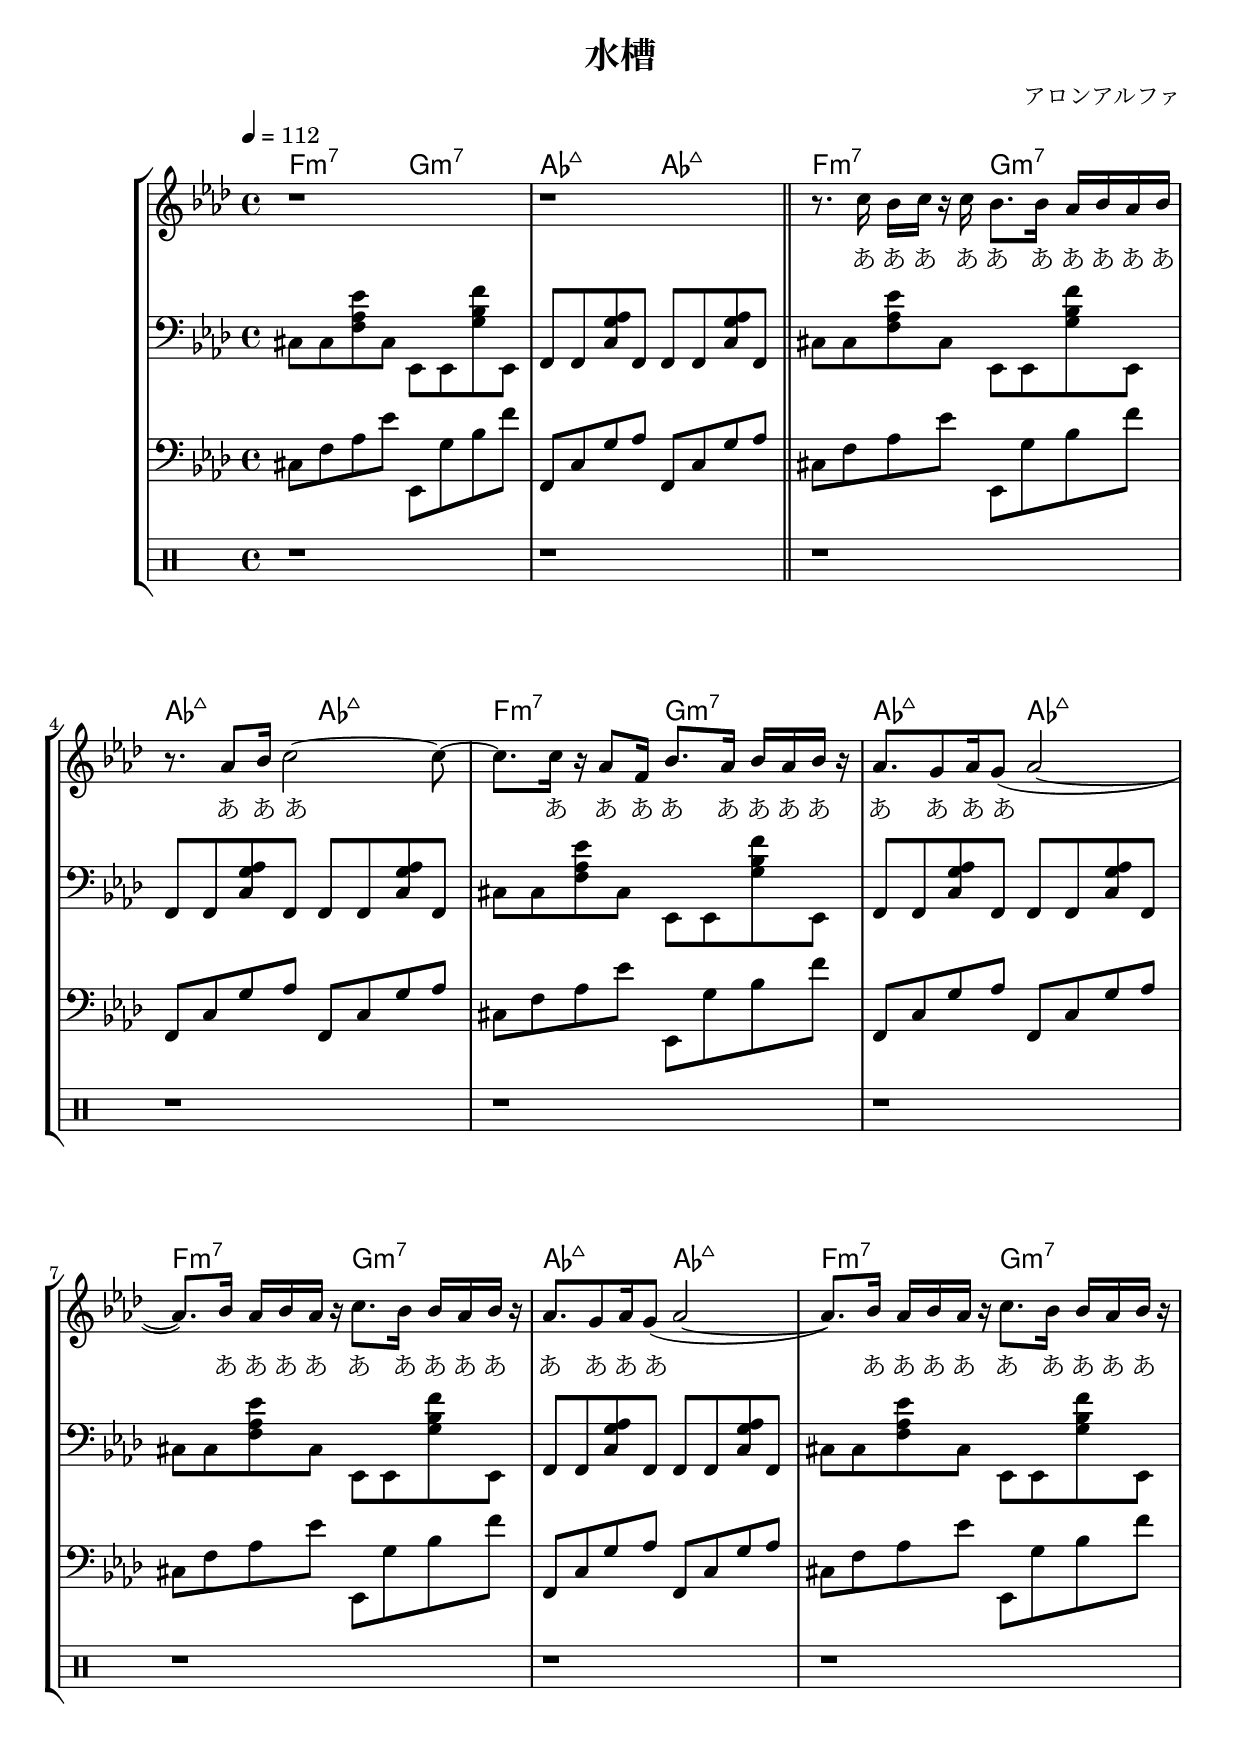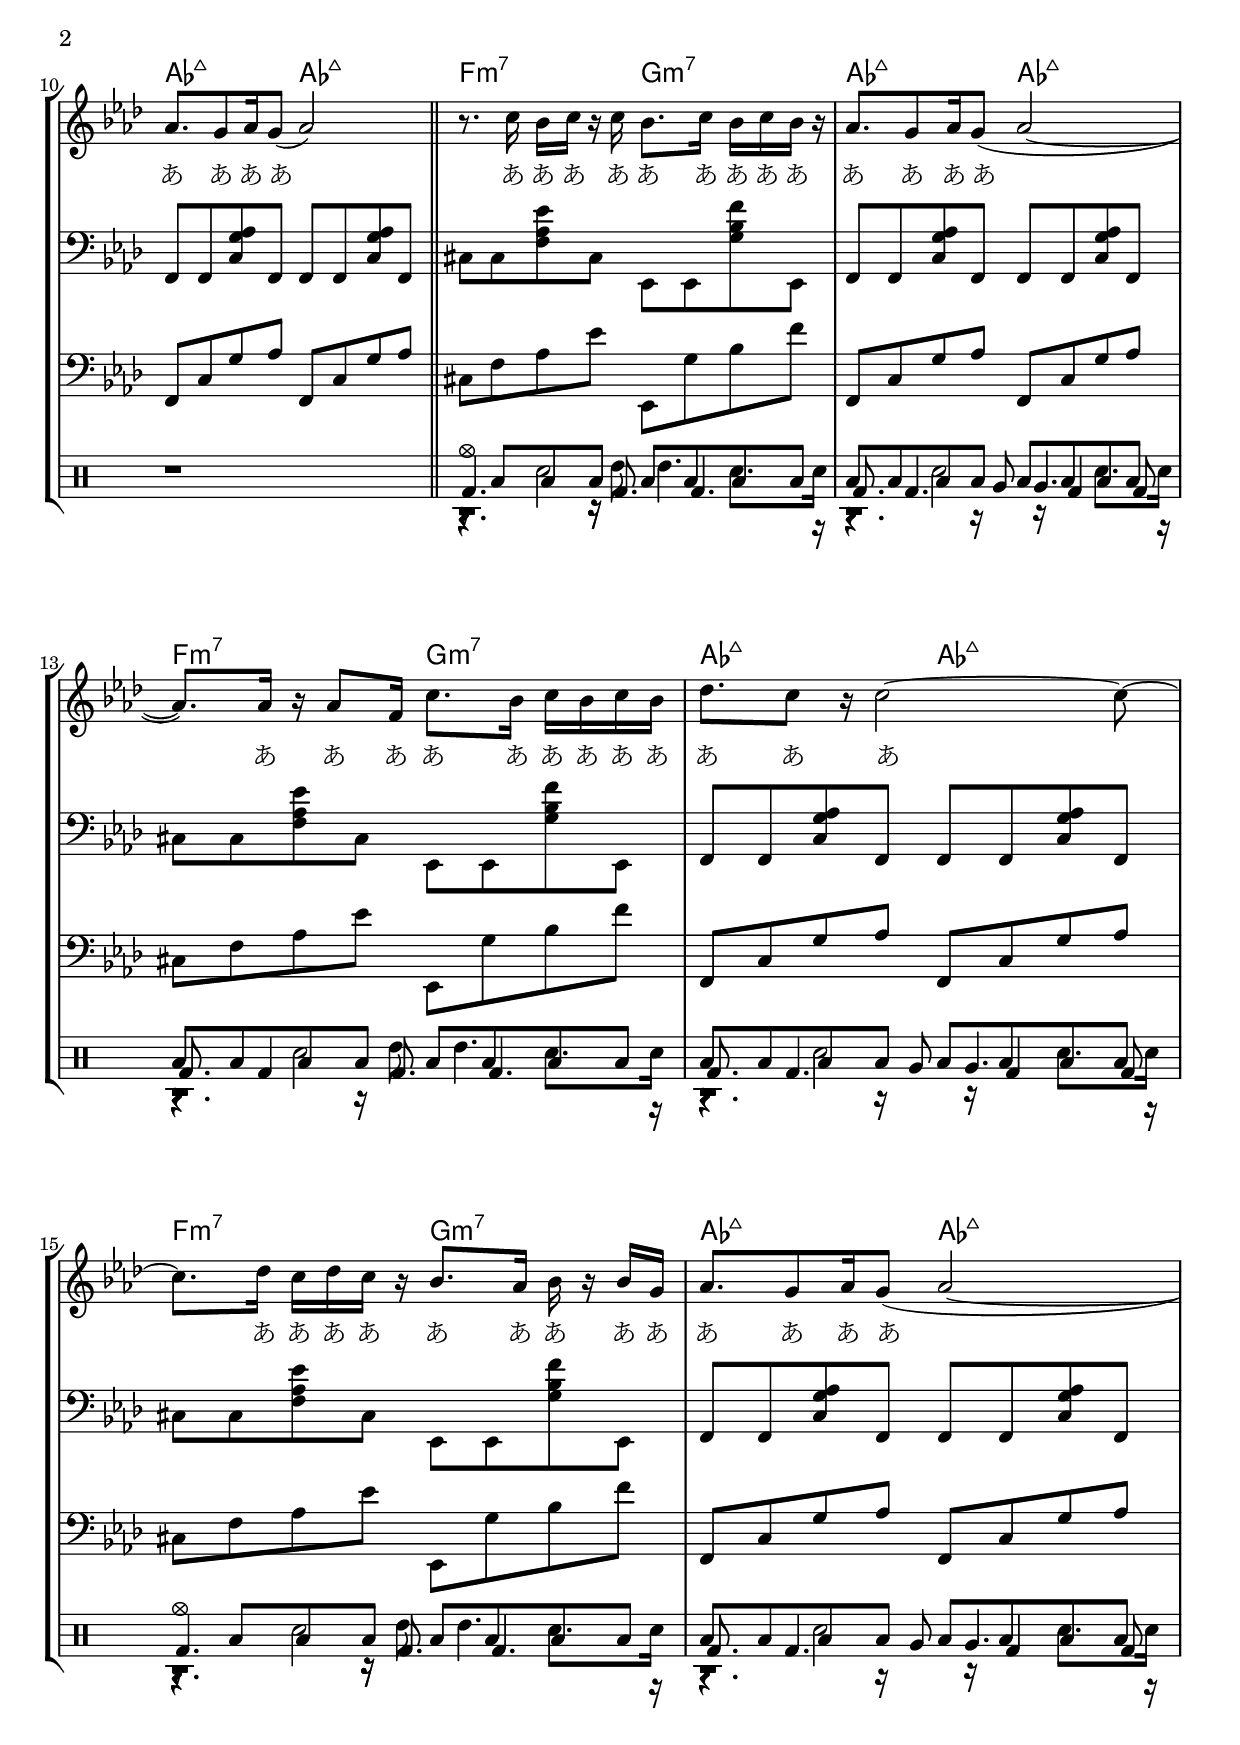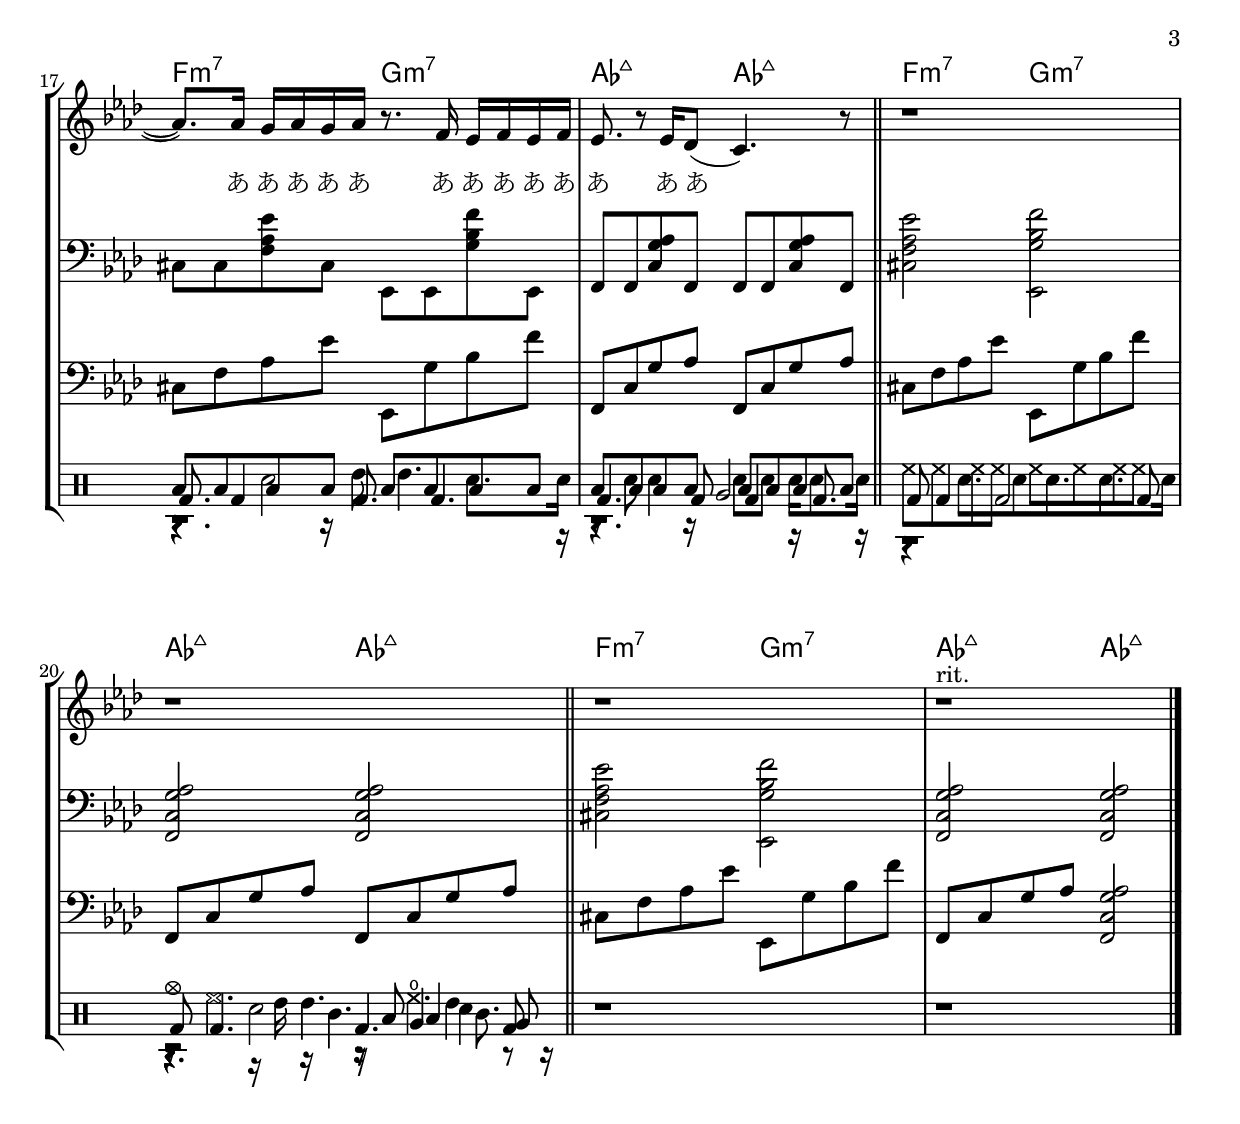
\version "2.12.1"

\header {
	title = \markup {水槽}
	composer = \markup \center-column {アロンアルファ}
}

harmony = \chordmode {
	f2:min7 g:m7 as:maj7 as:maj7 

	f:min7 g:m7 as:maj7 as:maj7 f:min7 g:m7 as:maj7 as:maj7 f:min7 g:m7 as:maj7 as:maj7 f:min7 g:m7 as:maj7 as:maj7 

	f:min7 g:m7 as:maj7 as:maj7 f:min7 g:m7 as:maj7 as:maj7 f:min7 g:m7 as:maj7 as:maj7 f:min7 g:m7 as:maj7 as:maj7 

	f:min7 g:m7 as:maj7 as:maj7 

	f:min7 g:m7 as:maj7 as:maj7 
}

melody = {
	\key as \major
	\tempo 4 = 112
	r1 | r1   
	\set Staff.midiInstrument = #"Acoustic Bass"
	r8. c''16  bes'16  c''16  r16  c''16  bes'8.  bes'16  as'16  bes'16  as'16  bes'16 
	r8.  as'8  bes'16  c''2~c''8~ 
	c''8.  c''16  r16  as'8  f'16  bes'8.  as'16  bes'16  as'16  bes'16  r16 
	as'8.  g'8  as'16  g'8  (as'2~ 
	as'8.)  bes'16  as'16  bes'16  as'16  r16  c''8.  bes'16  bes'16  as'16  bes'16  r16 
	as'8.  g'8  as'16  g'8  (as'2~ 
	as'8.)  bes'16  as'16  bes'16  as'16  r16  c''8.  bes'16  bes'16  as'16  bes'16  r16 
	as'8.  g'8  as'16  g'8  (as'2)
	\set Staff.midiInstrument = #"Acoustic Bass"
	r8. c''16  bes'16  c''16  r16  c''16  bes'8.  c''16  bes'16  c''16  bes'16  r16 
	as'8.  g'8  as'16  g'8  (as'2~ 
	as'8.)  as'16  r16  as'8  f'16  c''8.  bes'16  c''16  bes'16  c''16  bes'16 
	des''8.  c''8  r16  c''2~c''8~ 
	c''8.  des''16  c''16  des''16  c''16  r16  bes'8.  as'16  bes'16  r16  bes'16  g'16 
	as'8.  g'8  as'16  g'8  (as'2~ 
	as'8.)  as'16  g'16  as'16  g'16  as'16  r8.  f'16  es'16  f'16  es'16  f'16 
	es'8.  r8  es'16  des'8  (c'4.)  	r8 	r1 | r1   
	r1 | r1^"rit." \bar "|."
}

words = \lyricmode {
	
	あ  あ  あ  あ  あ  あ  あ  あ  あ  あ  あ  あ  あ  あ  あ  あ  あ  あ  あ  あ  あ  あ  あ  あ  あ  あ  あ  あ  あ  あ  あ  あ  あ  あ  あ  あ  あ  あ  あ  あ  あ  あ  あ  あ  あ  あ  あ  あ  あ  あ  あ  
	あ  あ  あ  あ  あ  あ  あ  あ  あ  あ  あ  あ  あ  あ  あ  あ  あ  あ  あ  あ  あ  あ  あ  あ  あ  あ  あ  あ  あ  あ  あ  あ  あ  あ  あ  あ  あ  あ  あ  あ  あ  あ  あ  あ  あ  あ  あ  あ  あ  あ  あ  
	
	
}

tempochange = {
	\tempo 4 = 112
	r1 | r1 \bar "||"
	\tempo 4 = 112
	r1 | r1 | r1 | r1 | r1 | r1 | r1 | r1 \bar "||"
	\tempo 4 = 112
	r1 | r1 | r1 | r1 | r1 | r1 | r1 | r1 \bar "||"
	\tempo 4 = 112
	r1 | r1 \bar "||"
	\tempo 4 = 112
	r1 | \tempo 4 = 84 r2 \tempo 4 = 74 r2 \bar "|."
}

mainacc = {
	\clef bass
	\set Staff.midiInstrument = #"Acoustic Bass"
	\key as \major
	\tempo 4 = 112
	cis8 cis8 <f as es'>8 cis8
	es,8 es,8 <g bes f'>8 es,8
	f,8 f,8 <c g as>8 f,8
	f,8 f,8 <c g as>8 f,8
	\bar "||"

	\set Staff.midiInstrument = #"Acoustic Bass"
	cis8 cis8 <f as es'>8 cis8
	es,8 es,8 <g bes f'>8 es,8
	f,8 f,8 <c g as>8 f,8
	f,8 f,8 <c g as>8 f,8
	cis8 cis8 <f as es'>8 cis8
	es,8 es,8 <g bes f'>8 es,8
	f,8 f,8 <c g as>8 f,8
	f,8 f,8 <c g as>8 f,8
	cis8 cis8 <f as es'>8 cis8
	es,8 es,8 <g bes f'>8 es,8
	f,8 f,8 <c g as>8 f,8
	f,8 f,8 <c g as>8 f,8
	cis8 cis8 <f as es'>8 cis8
	es,8 es,8 <g bes f'>8 es,8
	f,8 f,8 <c g as>8 f,8
	f,8 f,8 <c g as>8 f,8
	\bar "||"

	\set Staff.midiInstrument = #"Acoustic Bass"
	cis8 cis8 <f as es'>8 cis8
	es,8 es,8 <g bes f'>8 es,8
	f,8 f,8 <c g as>8 f,8
	f,8 f,8 <c g as>8 f,8
	cis8 cis8 <f as es'>8 cis8
	es,8 es,8 <g bes f'>8 es,8
	f,8 f,8 <c g as>8 f,8
	f,8 f,8 <c g as>8 f,8
	cis8 cis8 <f as es'>8 cis8
	es,8 es,8 <g bes f'>8 es,8
	f,8 f,8 <c g as>8 f,8
	f,8 f,8 <c g as>8 f,8
	cis8 cis8 <f as es'>8 cis8
	es,8 es,8 <g bes f'>8 es,8
	f,8 f,8 <c g as>8 f,8
	f,8 f,8 <c g as>8 f,8
	\bar "||"

	\set Staff.midiInstrument = #"Acoustic Bass"
	<cis f as es'>2
	<es, g bes f'>2
	<f, c g as>2
	<f, c g as>2
	\bar "||"

	\set Staff.midiInstrument = #"Acoustic Bass"
	<cis f as es'>2
	<es, g bes f'>2
	<f, c g as>2
	<f, c g as>2
	\bar "|."
}

subacc = {
	\clef bass
	\set Staff.midiInstrument = #"Electric Piano 1"
	\key as \major
	\tempo 4 = 112
	cis8 f8 as8 es'8
	es,8 g8 bes8 f'8
	f,8 c8 g8 as8
	f,8 c8 g8 as8
	\bar "||"

	\set Staff.midiInstrument = #"Electric Piano 1"
	cis8 f8 as8 es'8
	es,8 g8 bes8 f'8
	f,8 c8 g8 as8
	f,8 c8 g8 as8
	cis8 f8 as8 es'8
	es,8 g8 bes8 f'8
	f,8 c8 g8 as8
	f,8 c8 g8 as8
	cis8 f8 as8 es'8
	es,8 g8 bes8 f'8
	f,8 c8 g8 as8
	f,8 c8 g8 as8
	cis8 f8 as8 es'8
	es,8 g8 bes8 f'8
	f,8 c8 g8 as8
	f,8 c8 g8 as8
	\bar "||"

	\set Staff.midiInstrument = #"Electric Piano 1"
	cis8 f8 as8 es'8
	es,8 g8 bes8 f'8
	f,8 c8 g8 as8
	f,8 c8 g8 as8
	cis8 f8 as8 es'8
	es,8 g8 bes8 f'8
	f,8 c8 g8 as8
	f,8 c8 g8 as8
	cis8 f8 as8 es'8
	es,8 g8 bes8 f'8
	f,8 c8 g8 as8
	f,8 c8 g8 as8
	cis8 f8 as8 es'8
	es,8 g8 bes8 f'8
	f,8 c8 g8 as8
	f,8 c8 g8 as8
	\bar "||"

	\set Staff.midiInstrument = #"Electric Piano 1"
	cis8 f8 as8 es'8
	es,8 g8 bes8 f'8
	f,8 c8 g8 as8
	f,8 c8 g8 as8
	\bar "||"

	\set Staff.midiInstrument = #"Electric Piano 1"
	cis8 f8 as8 es'8
	es,8 g8 bes8 f'8
	f,8 c8 g8 as8
	<f, c g as>2
	\bar "|."
}

percA = {
	\drummode {
	r1 |r1 \bar "||"
	r1 |r1 |r1 |r1 |r1 |r1 |r1 |r1 \bar "||"
	r4 sn2 sn8. sn16  |r4 sn2 sn8. sn16  |r4 sn2 sn8. sn16  |r4 sn2 sn8. sn16  |r4 sn2 sn8. sn16  |r4 sn2 sn8. sn16  |r4 sn2 sn8. sn16  |r8 sn8 sn4 sn8 sn8 sn16 sn8 sn16  \bar "||"
	hh8 hh8 hh8 hh8 hh8 hh8 hh8 hh8  |r8 hh2. r8  \bar "||"
	r1 |r1 \bar "|."
	}
}

percB = {
	\drummode {
	r1 |r1 \bar "||"
	r1 |r1 |r1 |r1 |r1 |r1 |r1 |r1 \bar "||"
	r4. r16 tommh8 tommh4. r16  |r1  |r4. r16 tommh8 tommh4. r16  |r1  |r4. r16 tommh8 tommh4. r16  |r1  |r4. r16 tommh8 tommh4. r16  |r1  \bar "||"
	r4 sn8. sn8 sn8. sn8. sn16  |r4 sn2 sn4  \bar "||"
	r1 |r1 \bar "|."
	}
}

percC = {
	\drummode {
	r1 |r1 \bar "||"
	r1 |r1 |r1 |r1 |r1 |r1 |r1 |r1 \bar "||"
	r8 toml8 toml8 toml8 toml8 toml8 toml8 toml8  |toml8 toml8 toml8 toml8 toml8 toml8 toml8 toml8  |toml8 toml8 toml8 toml8 toml8 toml8 toml8 toml8  |toml8 toml8 toml8 toml8 toml8 toml8 toml8 toml8  |r8 toml8 toml8 toml8 toml8 toml8 toml8 toml8  |toml8 toml8 toml8 toml8 toml8 toml8 toml8 toml8  |toml8 toml8 toml8 toml8 toml8 toml8 toml8 toml8  |toml8 toml8 toml8 toml8 toml8 toml8 toml8 toml8  \bar "||"
	bd8 bd4 bd2 bd8  |bd8 bd4. bd4. bd8  \bar "||"
	r1 |r1 \bar "|."
	}
}

percD = {
	\drummode {
	r1 |r1 \bar "||"
	r1 |r1 |r1 |r1 |r1 |r1 |r1 |r1 \bar "||"
	r1  |r4. r16 tomfh8 tomfh4. r16  |r1  |r4. r16 tomfh8 tomfh4. r16  |r1  |r4. r16 tomfh8 tomfh4. r16  |r1  |r4. r16 tomfh2 r16  \bar "||"
	r1  |r2 r8 hho4.  \bar "||"
	r1 |r1 \bar "|."
	}
}

percE = {
	\drummode {
	r1 |r1 \bar "||"
	r1 |r1 |r1 |r1 |r1 |r1 |r1 |r1 \bar "||"
	bd4. r16 bd8. bd4.  |bd8. bd4. r16 bd4 bd8  |bd8. bd4 bd8. bd4.  |bd8. bd4. r16 bd4 bd8  |bd4. r16 bd8. bd4.  |bd8. bd4. r16 bd4 bd8  |bd8. bd4 bd8. bd4.  |bd4. bd8 bd4 r16 bd8.  \bar "||"
	r1 |cymc1  \bar "||"
	r1 |r1 \bar "|."
	}
}

percF = {
	\drummode {
	r1 | r1 \bar "||"
	r1 | r1 | r1 | r1 | r1 | r1 | r1 | r1 \bar "||"
	cymc1  |r1 |r1 |r1 |cymc1  |r1 |r1 |r1 \bar "||"
	r1 |r4 r16 tommh16 tommh4. tommh4  \bar "||"
	r1 | r1 \bar "|."
	}
}

percG = {
	\drummode {
	r1 | r1 \bar "||"
	r1 | r1 | r1 | r1 | r1 | r1 | r1 | r1 \bar "||"
	r1 | r1 | r1 | r1 | r1 | r1 | r1 | r1 \bar "||"
	r1 |r4. r16 tomml4. tomml8.  \bar "||"
	r1 | r1 \bar "|."
	}
}

percH = {
	\drummode {
	r1 | r1 \bar "||"
	r1 | r1 | r1 | r1 | r1 | r1 | r1 | r1 \bar "||"
	r1 | r1 | r1 | r1 | r1 | r1 | r1 | r1 \bar "||"
	r1 |r2 r16 toml8 toml4 r16  \bar "||"
	r1 | r1 \bar "|."
	}
}

percI = {
	\drummode {
	r1 | r1 \bar "||"
	r1 | r1 | r1 | r1 | r1 | r1 | r1 | r1 \bar "||"
	r1 | r1 | r1 | r1 | r1 | r1 | r1 | r1 \bar "||"
	r1 |r2 r8 tomfh4 tomfh8  \bar "||"
	r1 | r1 \bar "|."
	}
}

\score {
	<<
		\new StaffGroup <<
			\new ChordNames {\harmony}
			\new Voice = "melody" {\melody}
			\new Lyrics \lyricsto "melody" \words
			\new Staff = "mainacc" {\mainacc}
			\new Staff = "subacc" {\subacc}
			\new DrumStaff <<
				\new DrumVoice {\percA}
				\new DrumVoice {\percB}
				\new DrumVoice {\percC}
				\new DrumVoice {\percD}
				\new DrumVoice {\percE}
				\new DrumVoice {\percF}
				\new DrumVoice {\percG}
				\new DrumVoice {\percH}
				\new DrumVoice {\percI}
			>>
		>>
	>>
	\layout { }
}
